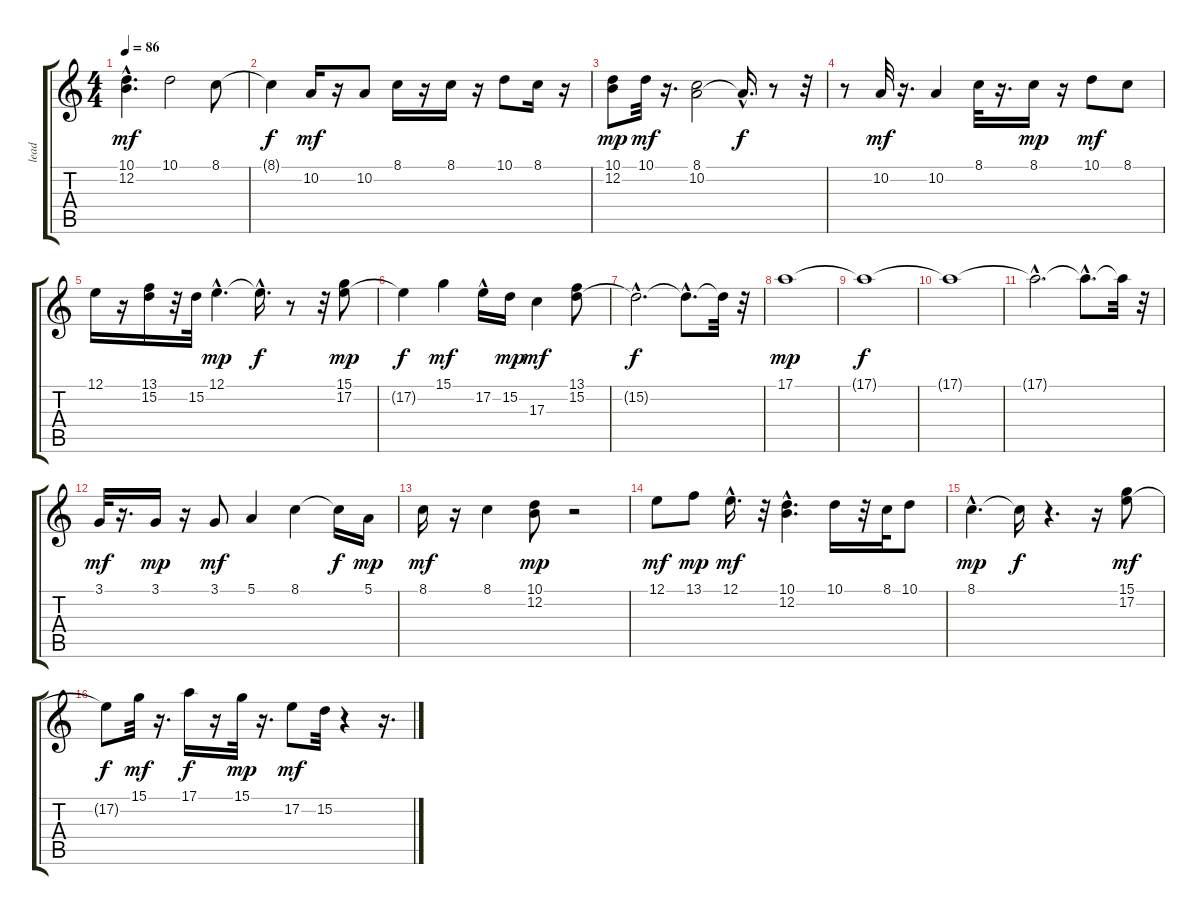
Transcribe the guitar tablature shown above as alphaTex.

\track ("lead" "lead") {instrument ocarina}
\staff {score tabs}
\tuning (E4 B3 G3 D3 A2 E2) {hide}
\ts (4 4)
\tempo 86
\clef g2
\ks c
(10.1 12.2{hac}).4{d dy mf} 10.1.2 8.1.8 |
8.1{t}.4{dy f} 10.2.16{dy mf} r.16 10.2.8 8.1.16 r.16 8.1.16 r.16 10.1.8 8.1.16 r.16 |
(10.1 12.2).8{dy mp} 10.1.32{dy mf} r.16{d} (8.1 10.2).2 10.2{hac t}.16{d dy f} r.8 r.32 |
r.8 10.2.32{dy mf} r.16{d} 10.2.4 8.1.32 r.16{d} 8.1.16{dy mp} r.16 10.1.8{dy mf} 8.1.8 |
12.1.16 r.16 (13.1 15.2).16 r.32 15.2.32 12.1{hac}.4{d dy mp} 12.1{hac t}.16{d dy f} r.8 r.32 (15.1 17.2).8{dy mp} |
17.2{t}.4{dy f} 15.1.4{dy mf} 17.2{hac}.16 15.2.16{dy mp} 17.3.4{dy mf} (13.1 15.2).8 |
15.2{hac t}.2{d dy f} 15.2{hac t}.8{d} 15.2{t}.32 r.32 |
17.1.1{dy mp} |
17.1{t}.1{dy f} |
17.1{t}.1 |
17.1{hac t}.2{d} 17.1{hac t}.8{d} 17.1{t}.32 r.32 |
3.1.32{dy mf} r.16{d} 3.1.16{dy mp} r.16 3.1.8{dy mf} 5.1.4 8.1.4 8.1{t}.16{dy f} 5.1.16{dy mp} |
8.1.16{dy mf} r.16 8.1.4 (10.1 12.2).8{dy mp} r.2 |
12.1.8{dy mf} 13.1.8{dy mp} 12.1{hac}.16{d dy mf} r.32 (10.1 12.2{hac}).4{d} 10.1.16 r.32 8.1.32 10.1.8 |
8.1{hac}.4{d dy mp} 8.1{t}.16{dy f} r.4{d} r.16 (15.1 17.2).8{dy mf} |
17.2{t}.8{dy f} 15.1.32{dy mf} r.16{d} 17.1.16{dy f} r.16 15.1.32{dy mp} r.16{d} 17.2.8{dy mf} 15.2.32 r.4 r.16{d}
